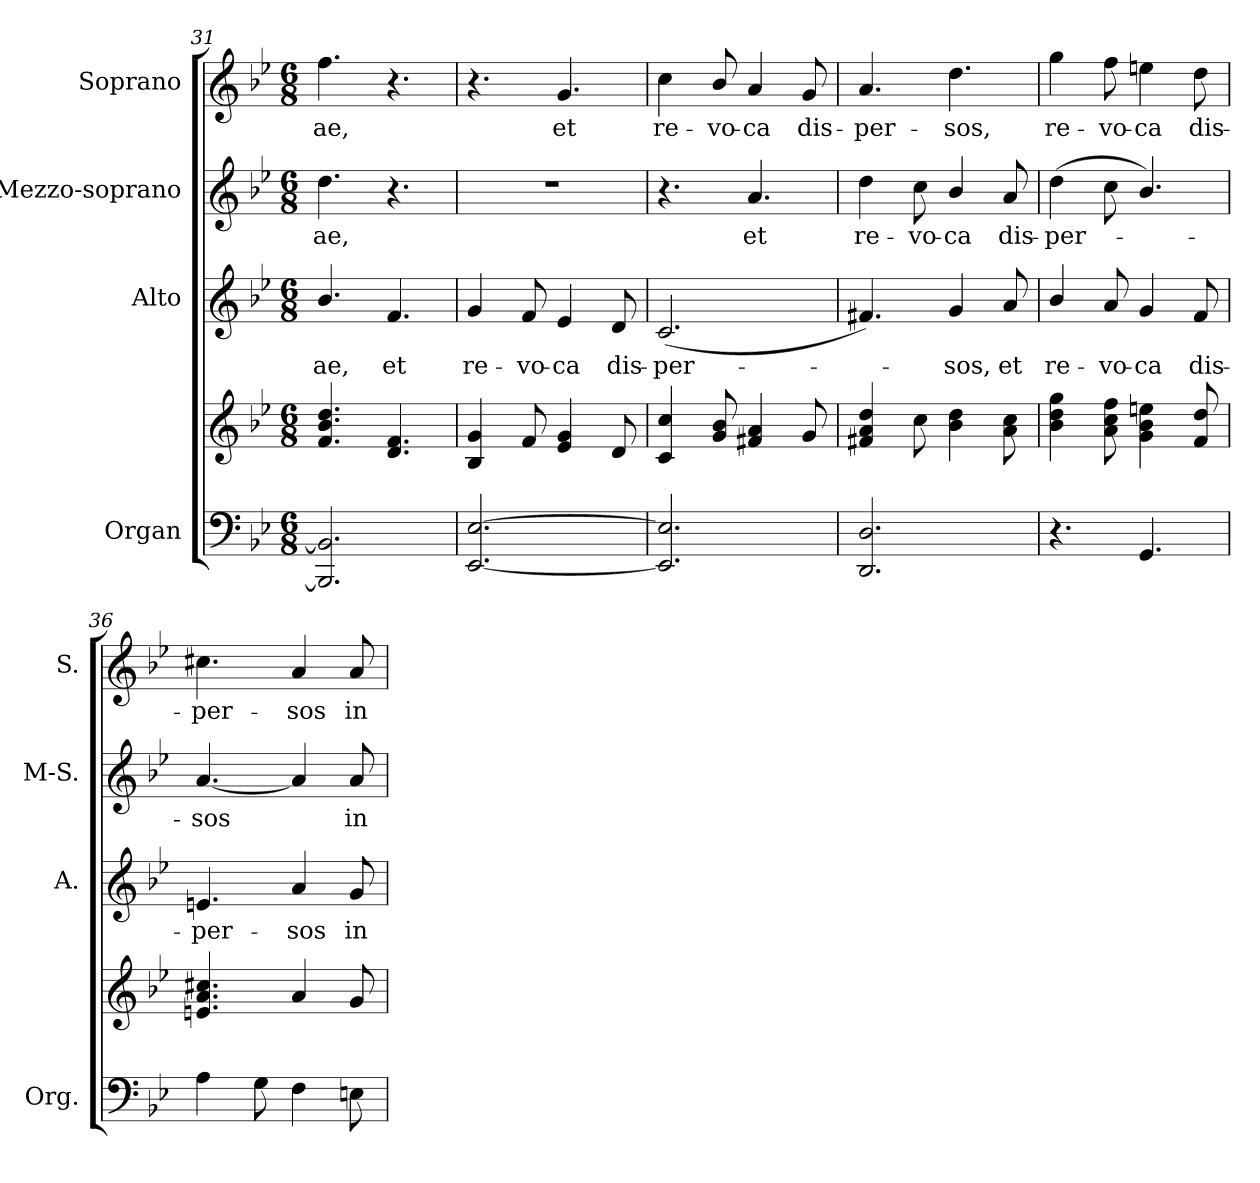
**kern	**kern	**kern	**text	**kern	**text	**kern	**text
*part4	*part4	*part3	*part3	*part2	*part2	*part1	*part1
*staff5	*staff4	*staff3	*staff3	*staff2	*staff2	*staff1	*staff1
*I"Organ	*	*I"Alto	*	*I"Mezzo-soprano	*	*I"Soprano	*
*I'Org.	*	*I'A.	*	*I'M-S.	*	*I'S.	*
*clefF4	*clefG2	*clefG2	*	*clefG2	*	*clefG2	*
*k[b-e-]	*k[b-e-]	*k[b-e-]	*	*k[b-e-]	*	*k[b-e-]	*
*B-:	*B-:	*B-:	*	*B-:	*	*B-:	*
*M6/8	*M6/8	*M6/8	*	*M6/8	*	*M6/8	*
=31	=31	=31	=31	=31	=31	=31	=31
!	!	!	!LO:LY:b:color=#000000	!	!	!	!
!	!	!	!	!	!LO:LY:b:color=#000000	!	!
!	!	!	!	!	!	!	!LO:LY:b:color=#000000
2.BBB-i/] 2.BB-i]	4.fi/ 4.b-i 4.ddi	4.b-i/	-ae,	4.ddi\	-ae,	4.ffi\	-ae,
!	!	!	!LO:LY:b:color=#000000	!	!	!	!
.	4.di/ 4.fi	4.fi/	et	4.r	.	4.r	.
!!LO:LB:g=z
=32	=32	=32	=32	=32	=32	=32	=32
!	!	!	!LO:LY:b:color=#000000	!LO:N:vis=1	!	!	!
[2.EE-i/ [2.E-i	4B-i/ 4gi	4gi/	re-	2.r	.	4.r	.
!	!	!	!LO:LY:b:color=#000000	!	!	!	!
.	8fi/	8fi/	-vo-	.	.	.	.
!	!	!	!LO:LY:b:color=#000000	!	!	!	!
!	!	!	!	!	!	!	!LO:LY:b:color=#000000
.	4e-i/ 4gi	4e-i/	-ca	.	.	4.gi/	et
!	!	!	!LO:LY:b:color=#000000	!	!	!	!
.	8di/	8di/	dis-	.	.	.	.
=33	=33	=33	=33	=33	=33	=33	=33
!	!	!	!LO:LY:b:color=#000000	!	!	!	!
!	!	!	!	!	!	!	!LO:LY:b:color=#000000
2.EE-i/] 2.E-i]	4ci/ 4cci	(2.ci/	-per-	4.r	.	4cci\	re-
!	!	!	!	!	!	!	!LO:LY:b:color=#000000
.	8gi/ 8b-i	.	.	.	.	8b-i/	-vo-
!	!	!	!	!	!LO:LY:b:color=#000000	!	!
!	!	!	!	!	!	!	!LO:LY:b:color=#000000
.	4f#Xi/ 4ai	.	.	4.ai/	et	4ai/	-ca
!	!	!	!	!	!	!	!LO:LY:b:color=#000000
.	8gi/	.	.	.	.	8gi/	dis-
=34	=34	=34	=34	=34	=34	=34	=34
!	!	!	!	!	!LO:LY:b:color=#000000	!	!
!	!	!	!	!	!	!	!LO:LY:b:color=#000000
2.DDi/ 2.Di	4f#Xi/ 4ai 4ddi	4.f#Xi/)	.	4ddi\	re-	4.ai/	-per-
!	!	!	!	!	!LO:LY:b:color=#000000	!	!
.	8cci\	.	.	8cci\	-vo-	.	.
!	!	!	!LO:LY:b:color=#000000	!	!	!	!
!	!	!	!	!	!LO:LY:b:color=#000000	!	!
!	!	!	!	!	!	!	!LO:LY:b:color=#000000
.	4b-i\ 4ddi	4gi/	-sos,	4b-i/	-ca	4.ddi\	-sos,
!	!	!	!LO:LY:b:color=#000000	!	!	!	!
!	!	!	!	!	!LO:LY:b:color=#000000	!	!
.	8ai\ 8cci	8ai/	et	8ai/	dis-	.	.
=35	=35	=35	=35	=35	=35	=35	=35
!	!	!	!LO:LY:b:color=#000000	!	!	!	!
!	!	!	!	!	!LO:LY:b:color=#000000	!	!
!	!	!	!	!	!	!	!LO:LY:b:color=#000000
4.r	4b-i\ 4ddi 4ggi	4b-i/	re-	(4ddi\	-per-	4ggi\	re-
!	!	!	!LO:LY:b:color=#000000	!	!	!	!
!	!	!	!	!	!	!	!LO:LY:b:color=#000000
.	8ai\ 8cci 8ffi	8ai/	-vo-	8cci\	.	8ffi\	-vo-
!	!	!	!LO:LY:b:color=#000000	!	!	!	!
!	!	!	!	!	!	!	!LO:LY:b:color=#000000
4.GGi/	4gi\ 4b-i 4eeni	4gi/	-ca	4.b-i/)	.	4eeni\	-ca
!	!	!	!LO:LY:b:color=#000000	!	!	!	!
!	!	!	!	!	!	!	!LO:LY:b:color=#000000
.	8fi/ 8ddi	8fi/	dis-	.	.	8ddi\	dis-
=36	=36	=36	=36	=36	=36	=36	=36
!	!	!	!LO:LY:b:color=#000000	!	!	!	!
!	!	!	!	!	!LO:LY:b:color=#000000	!	!
!	!	!	!	!	!	!	!LO:LY:b:color=#000000
4Ai\	4.eni/ 4.ai 4.cc#Xi	4.eni/	-per-	[4.ai/	-sos	4.cc#Xi\	-per-
8Gi\	.	.	.	.	.	.	.
!	!	!	!LO:LY:b:color=#000000	!	!	!	!
!	!	!	!	!	!	!	!LO:LY:b:color=#000000
4Fi\	4ai/	4ai/	-sos	4ai/]	.	4ai/	-sos
!	!	!	!LO:LY:b:color=#000000	!	!	!	!
!	!	!	!	!	!LO:LY:b:color=#000000	!	!
!	!	!	!	!	!	!	!LO:LY:b:color=#000000
8Eni\	8gi/	8gi/	in	8ai/	in	8ai/	in
=	=	=	=	=	=	=	=
*-	*-	*-	*-	*-	*-	*-	*-
